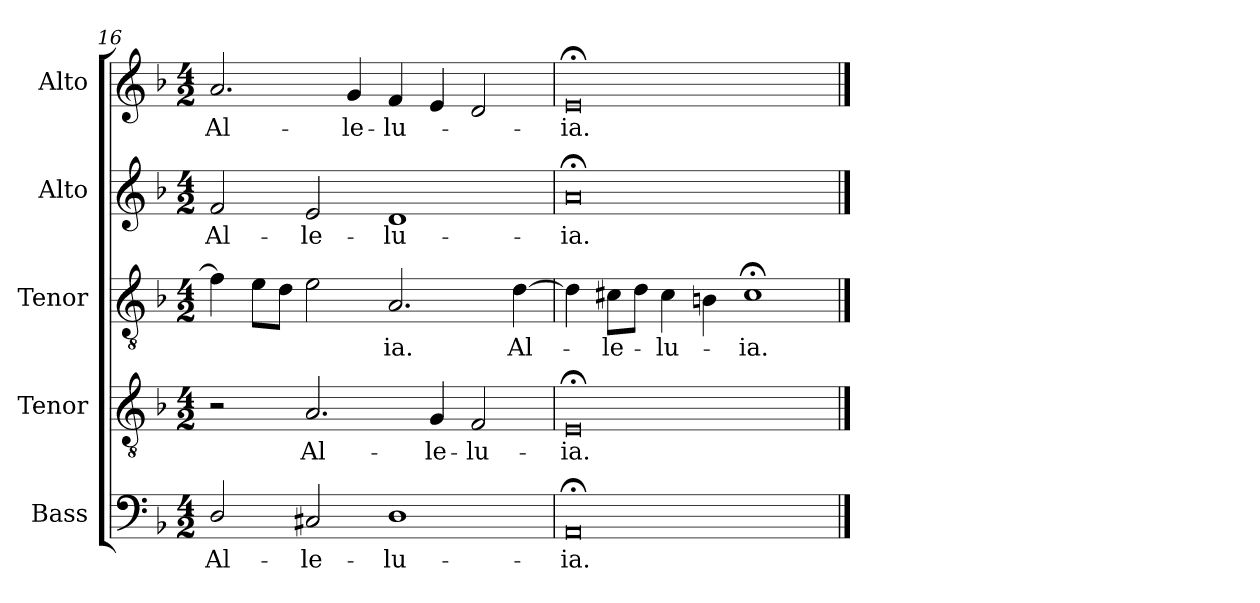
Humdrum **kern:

**kern	**text	**kern	**text	**kern	**text	**kern	**text	**kern	**text
*part5	*part5	*part4	*part4	*part3	*part3	*part2	*part2	*part1	*part1
*staff5	*staff5	*staff4	*staff4	*staff3	*staff3	*staff2	*staff2	*staff1	*staff1
*I"Bass	*	*I"Tenor	*	*I"Tenor	*	*I"Alto	*	*I"Alto	*
*I'B.	*	*I'T.	*	*I'T.	*	*I'A.	*	*I'A.	*
*clefF4	*	*clefGv2	*	*clefGv2	*	*clefG2	*	*clefG2	*
*	*	*ITrd7c12	*	*ITrd7c12	*	*	*	*	*
*k[b-]	*	*k[b-]	*	*k[b-]	*	*k[b-]	*	*k[b-]	*
*F:	*	*F:	*	*F:	*	*F:	*	*F:	*
*M4/2	*	*M4/2	*	*M4/2	*	*M4/2	*	*M4/2	*
=16	=16	=16	=16	=16	=16	=16	=16	=16	=16
!	!LO:LY:b:color=#000000	!	!	!	!	!	!	!	!
!	!	!	!	!	!	!	!LO:LY:b:color=#000000	!	!
!	!	!	!	!	!	!	!	!	!LO:LY:b:color=#000000
2Di/	Al-	2r	.	4Fi\]	.	2fi/	Al-	2.ai/	Al-
.	.	.	.	8Ei\L	.	.	.	.	.
.	.	.	.	8Di\J	.	.	.	.	.
!	!LO:LY:b:color=#000000	!	!	!	!	!	!	!	!
!	!	!	!LO:LY:b:color=#000000	!	!	!	!	!	!
!	!	!	!	!	!	!	!LO:LY:b:color=#000000	!	!
2C#Xi/	-le-	2.AAi/	Al-	2Ei\	.	2ei/	-le-	.	.
!	!	!	!	!	!	!	!	!	!LO:LY:b:color=#000000
.	.	.	.	.	.	.	.	4gi/	-le-
!	!LO:LY:b:color=#000000	!	!	!	!	!	!	!	!
!	!	!	!	!	!LO:LY:b:color=#000000	!	!	!	!
!	!	!	!	!	!	!	!LO:LY:b:color=#000000	!	!
!	!	!	!	!	!	!	!	!	!LO:LY:b:color=#000000
1Di	-lu-	.	.	2.AAi/	-ia.	1di	-lu-	4fi/	-lu-
!	!	!	!LO:LY:b:color=#000000	!	!	!	!	!	!
.	.	4GGi/	-le-	.	.	.	.	4ei/	.
!	!	!	!LO:LY:b:color=#000000	!	!	!	!	!	!
.	.	2FFi/	-lu-	.	.	.	.	2di/	.
!	!	!	!	!	!LO:LY:b:color=#000000	!	!	!	!
.	.	.	.	[4Di\	Al-	.	.	.	.
=17	=17	=17	=17	=17	=17	=17	=17	=17	=17
!	!LO:LY:b:color=#000000	!	!	!	!	!	!	!	!
!	!	!	!LO:LY:b:color=#000000	!	!	!	!	!	!
!	!	!	!	!	!	!	!LO:LY:b:color=#000000	!	!
!	!	!	!	!	!	!	!	!	!LO:LY:b:color=#000000
0AA;i	-ia.	0EE;i	-ia.	4Di\]	.	0a;i	-ia.	0e;i	-ia.
!	!	!	!	!	!LO:LY:b:color=#000000	!	!	!	!
.	.	.	.	8C#Xi\L	-le-	.	.	.	.
.	.	.	.	8Di\J	.	.	.	.	.
!	!	!	!	!	!LO:LY:b:color=#000000	!	!	!	!
.	.	.	.	4C#i\	-lu-	.	.	.	.
.	.	.	.	4BBni\	.	.	.	.	.
!	!	!	!	!	!LO:LY:b:color=#000000	!	!	!	!
.	.	.	.	1C#;i	-ia.	.	.	.	.
==	==	==	==	==	==	==	==	==	==
*-	*-	*-	*-	*-	*-	*-	*-	*-	*-
